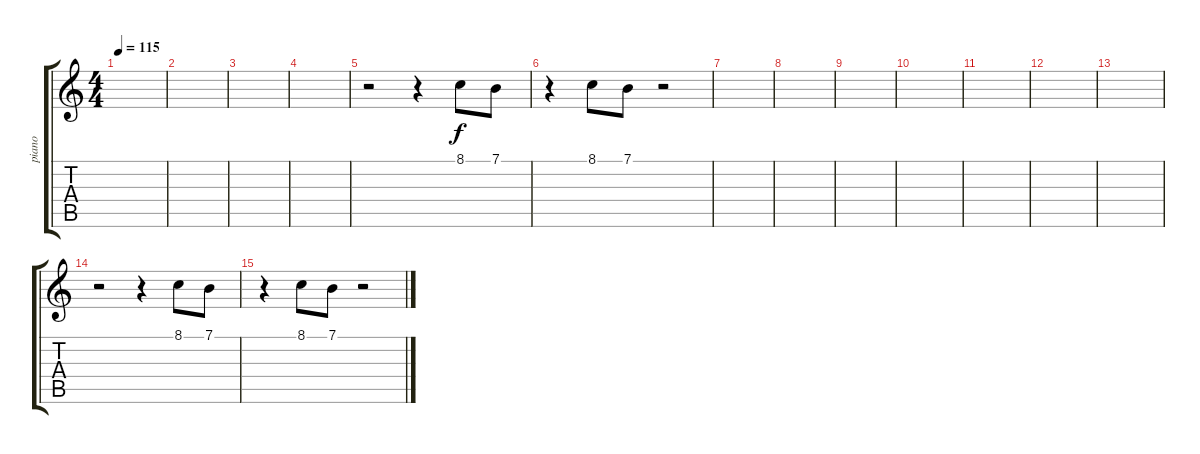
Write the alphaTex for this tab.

\track ("piano" "piano") {instrument electricpiano2}
\staff {score tabs}
\tuning (E4 B3 G3 D3 A2 E2) {hide}
\ts (4 4)
\tempo 115
\clef g2
\ks c
|
|
|
|
r.2 r.4 8.1.8{dy f} 7.1.8 |
r.4 8.1.8 7.1.8 r.2 |
|
|
|
|
|
|
|
r.2 r.4 8.1.8 7.1.8 |
r.4 8.1.8 7.1.8 r.2
